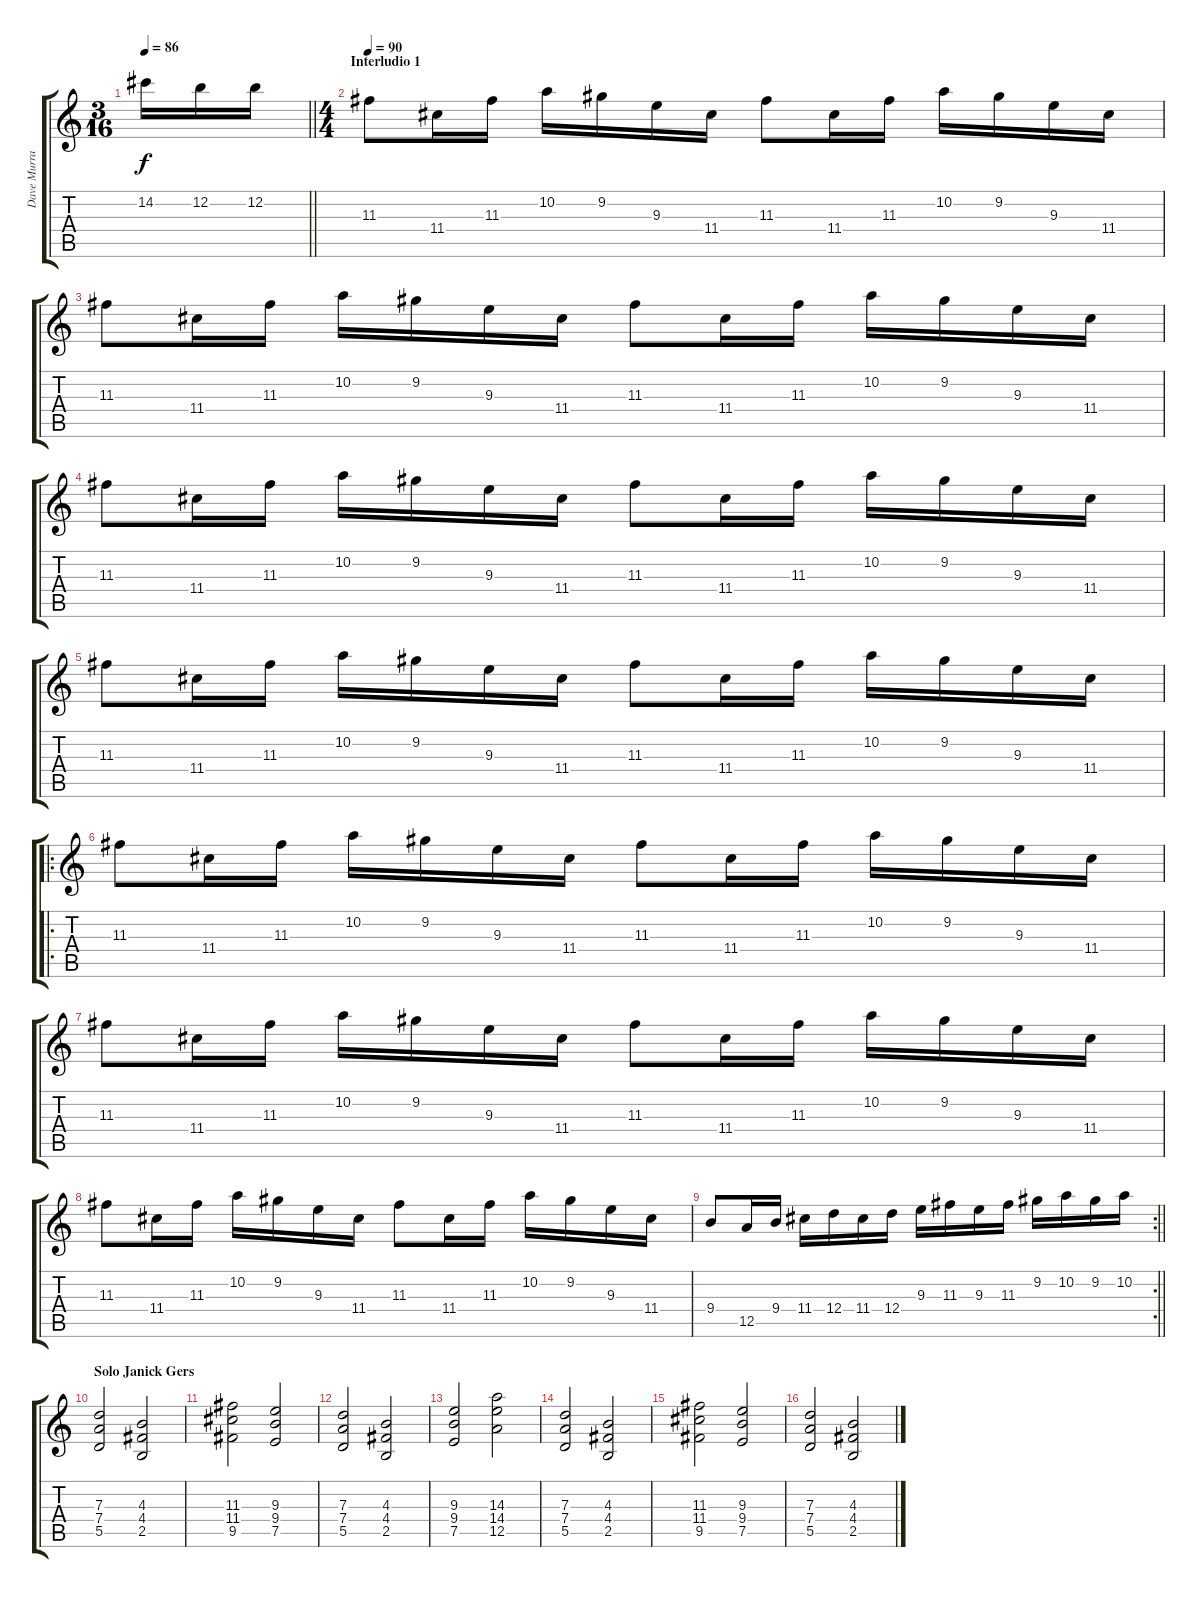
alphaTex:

\track ("Dave Murray" "Dave Murra") {instrument distortionguitar}
\staff {score tabs}
\tuning (E4 B3 G3 D3 A2 E2) {hide}
\ts (3 16)
\tempo 86
\clef g2
\barLineRight lightlight
\ks c
14.2.16{dy f} 12.2.16 12.2.16 |
\ts (4 4)
\section ("" "Interludio 1")
\tempo 90
11.3.8 11.4.16 11.3.16 10.2.16 9.2.16 9.3.16 11.4.16 11.3.8 11.4.16 11.3.16 10.2.16 9.2.16 9.3.16 11.4.16 |
11.3.8 11.4.16 11.3.16 10.2.16 9.2.16 9.3.16 11.4.16 11.3.8 11.4.16 11.3.16 10.2.16 9.2.16 9.3.16 11.4.16 |
11.3.8 11.4.16 11.3.16 10.2.16 9.2.16 9.3.16 11.4.16 11.3.8 11.4.16 11.3.16 10.2.16 9.2.16 9.3.16 11.4.16 |
11.3.8 11.4.16 11.3.16 10.2.16 9.2.16 9.3.16 11.4.16 11.3.8 11.4.16 11.3.16 10.2.16 9.2.16 9.3.16 11.4.16 |
\ro
11.3.8 11.4.16 11.3.16 10.2.16 9.2.16 9.3.16 11.4.16 11.3.8 11.4.16 11.3.16 10.2.16 9.2.16 9.3.16 11.4.16 |
11.3.8 11.4.16 11.3.16 10.2.16 9.2.16 9.3.16 11.4.16 11.3.8 11.4.16 11.3.16 10.2.16 9.2.16 9.3.16 11.4.16 |
11.3.8 11.4.16 11.3.16 10.2.16 9.2.16 9.3.16 11.4.16 11.3.8 11.4.16 11.3.16 10.2.16 9.2.16 9.3.16 11.4.16 |
\rc 2
\barLineRight lightlight
9.4.8 12.5.16 9.4.16 11.4.16 12.4.16 11.4.16 12.4.16 9.3.16 11.3.16 9.3.16 11.3.16 9.2.16 10.2.16 9.2.16 10.2.16 |
\section ("" "Solo Janick Gers")
(7.3 7.4 5.5).2 (4.3 4.4 2.5).2 |
(11.3 11.4 9.5).2 (9.3 9.4 7.5).2 |
(7.3 7.4 5.5).2 (4.3 4.4 2.5).2 |
(9.3 9.4 7.5).2 (14.3 14.4 12.5).2 |
(7.3 7.4 5.5).2 (4.3 4.4 2.5).2 |
(11.3 11.4 9.5).2 (9.3 9.4 7.5).2 |
(7.3 7.4 5.5).2 (4.3 4.4 2.5).2
